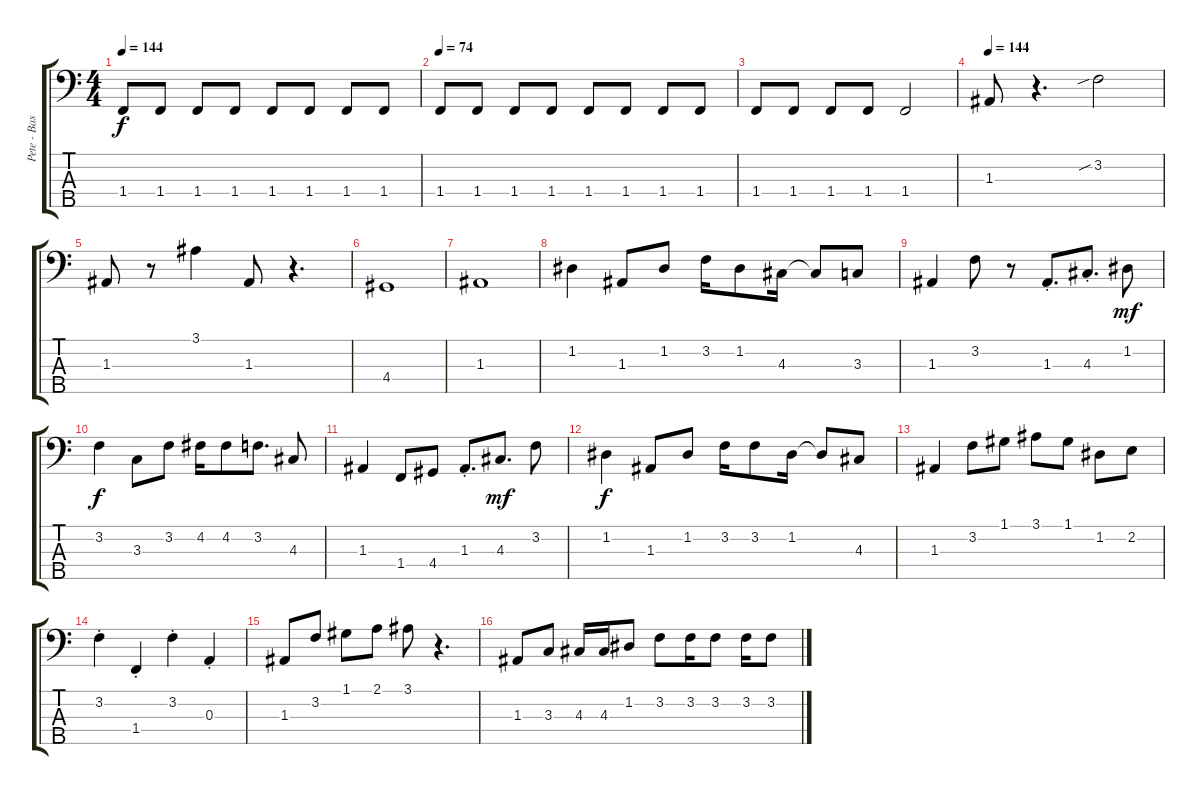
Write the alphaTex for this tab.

\track ("Pete - Bass" "Pete - Bas") {instrument electricbassfinger}
\staff {score tabs}
\tuning (G2 D2 A1 E1 B0) {hide}
\ts (4 4)
\tempo 144
\clef f4
\ks c
1.4.8{dy f instrument electricbassfinger} 1.4.8 1.4.8 1.4.8 1.4.8 1.4.8 1.4.8 1.4.8 |
\tempo 74
1.4.8 1.4.8 1.4.8 1.4.8 1.4.8 1.4.8 1.4.8 1.4.8 |
1.4.8 1.4.8 1.4.8 1.4.8 1.4.2 |
\tempo 144
1.3.8 r.4{d} 3.2{sib}.2 |
1.3.8 r.8 3.1.4 1.3.8 r.4{d} |
4.4.1 |
1.3.1 |
1.2.4 1.3.8 1.2.8 3.2.16 1.2.8 4.3.16 4.3{t}.8 3.3.8 |
1.3.4 3.2.8 r.8 1.3{st}.8{d} 4.3{st}.8{d} 1.2.8{dy mf} |
3.2.4{dy f} 3.3.8 3.2.8 4.2.16 4.2.8 3.2.8{d} 4.3.8 |
1.3.4 1.4.8 4.4.8 1.3{st}.8{d} 4.3.8{d dy mf} 3.2.8 |
1.2.4{dy f} 1.3.8 1.2.8 3.2.16 3.2.8 1.2.16 1.2{t}.8 4.3.8 |
1.3.4 3.2.8 1.1.8 3.1.8 1.1.8 1.2.8 2.2.8 |
3.2{st}.4 1.4{st}.4 3.2{st}.4 0.3{st}.4 |
1.3.8 3.2.8 1.1.8 2.1.8 3.1.8 r.4{d} |
1.3.8 3.3.8 4.3.16 4.3.16 1.2.8 3.2.8 3.2.16 3.2.8 3.2.16 3.2.8
